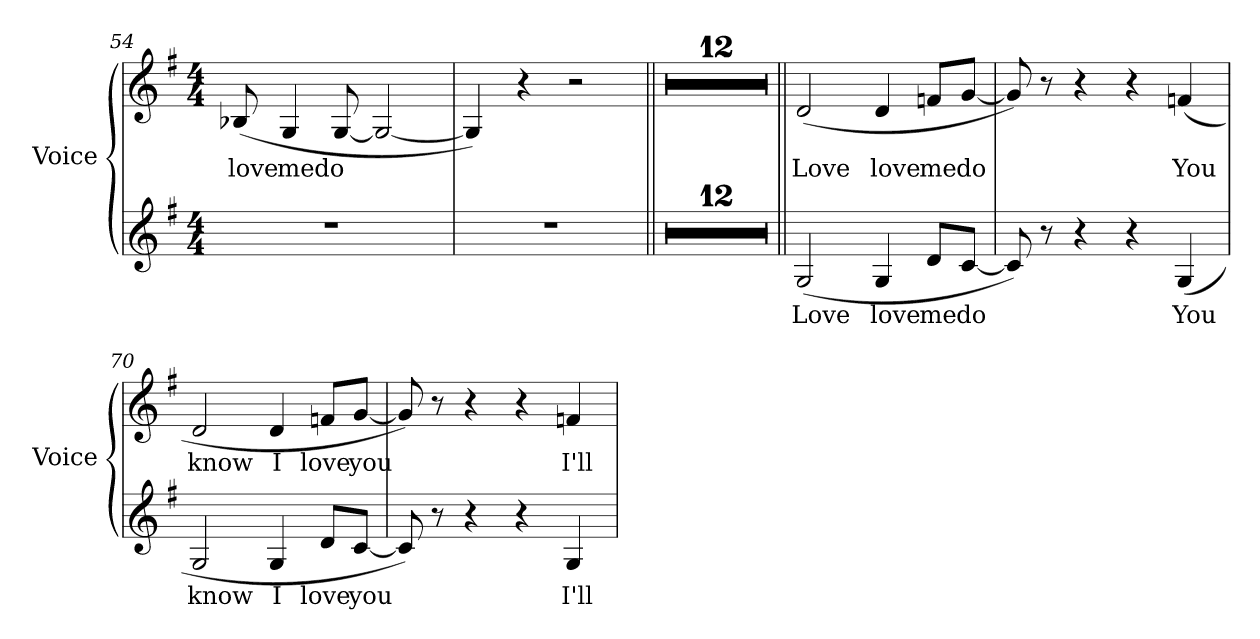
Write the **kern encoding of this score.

**kern	**text	**kern	**text
*part2	*part2	*part1	*part1
*staff2	*staff2	*staff1	*staff1
*I"Voice	*	*I"Voice	*
*I'Voice	*	*I'Voice	*
*clefG2	*	*clefG2	*
*k[f#]	*	*k[f#]	*
*G:	*	*G:	*
*M4/4	*	*M4/4	*
=54	=54	=54	=54
!	!	!	!LO:LY:b:color=#000000
1r	.	(8B-Xi/	love
!	!	!	!LO:LY:b:color=#000000
.	.	4Gi/	me
!	!	!	!LO:LY:b:color=#000000
.	.	[8Gi/	do
.	.	2Gi/_	.
=55	=55	=55	=55
1r	.	4Gi/])	.
.	.	4r	.
.	.	2r	.
=56||	=56||	=56||	=56||
1r	.	1r	.
=57	=57	=57	=57
1r	.	1r	.
!!LO:PB:g=z
=58	=58	=58	=58
1r	.	1r	.
=59	=59	=59	=59
1r	.	1r	.
=60	=60	=60	=60
1r	.	1r	.
=61	=61	=61	=61
1r	.	1r	.
=62	=62	=62	=62
1r	.	1r	.
=63	=63	=63	=63
1r	.	1r	.
=64	=64	=64	=64
1r	.	1r	.
=65	=65	=65	=65
1r	.	1r	.
=66	=66	=66	=66
1r	.	1r	.
=67	=67	=67	=67
1r	.	1r	.
!!LO:LB:g=z
=68||	=68||	=68||	=68||
!	!LO:LY:b:color=#000000	!	!
!	!	!	!LO:LY:b:color=#000000
(2Gi/	Love	(2di/	Love
!	!LO:LY:b:color=#000000	!	!
!	!	!	!LO:LY:b:color=#000000
4Gi/	love	4di/	love
!	!LO:LY:b:color=#000000	!	!
!	!	!	!LO:LY:b:color=#000000
8di/L	me	8fni/L	me
!	!LO:LY:b:color=#000000	!	!
!	!	!	!LO:LY:b:color=#000000
[8ci/J	do	[8gi/J	do
=69	=69	=69	=69
8ci/])	.	8gi/])	.
8r	.	8r	.
4r	.	4r	.
4r	.	4r	.
!	!LO:LY:b:color=#000000	!	!
!	!	!	!LO:LY:b:color=#000000
(4Gi/	You	(4fni/	You
=70	=70	=70	=70
!	!LO:LY:b:color=#000000	!	!
!	!	!	!LO:LY:b:color=#000000
2Gi/	know	2di/	know
!	!LO:LY:b:color=#000000	!	!
!	!	!	!LO:LY:b:color=#000000
4Gi/	I	4di/	I
!	!LO:LY:b:color=#000000	!	!
!	!	!	!LO:LY:b:color=#000000
8di/L	love	8fni/L	love
!	!LO:LY:b:color=#000000	!	!
!	!	!	!LO:LY:b:color=#000000
[8ci/J	you	[8gi/J	you
=71	=71	=71	=71
8ci/])	.	8gi/])	.
8r	.	8r	.
4r	.	4r	.
4r	.	4r	.
!	!LO:LY:b:color=#000000	!	!
!	!	!	!LO:LY:b:color=#000000
4Gi/	I'll	4fni/	I'll
=	=	=	=
*-	*-	*-	*-
